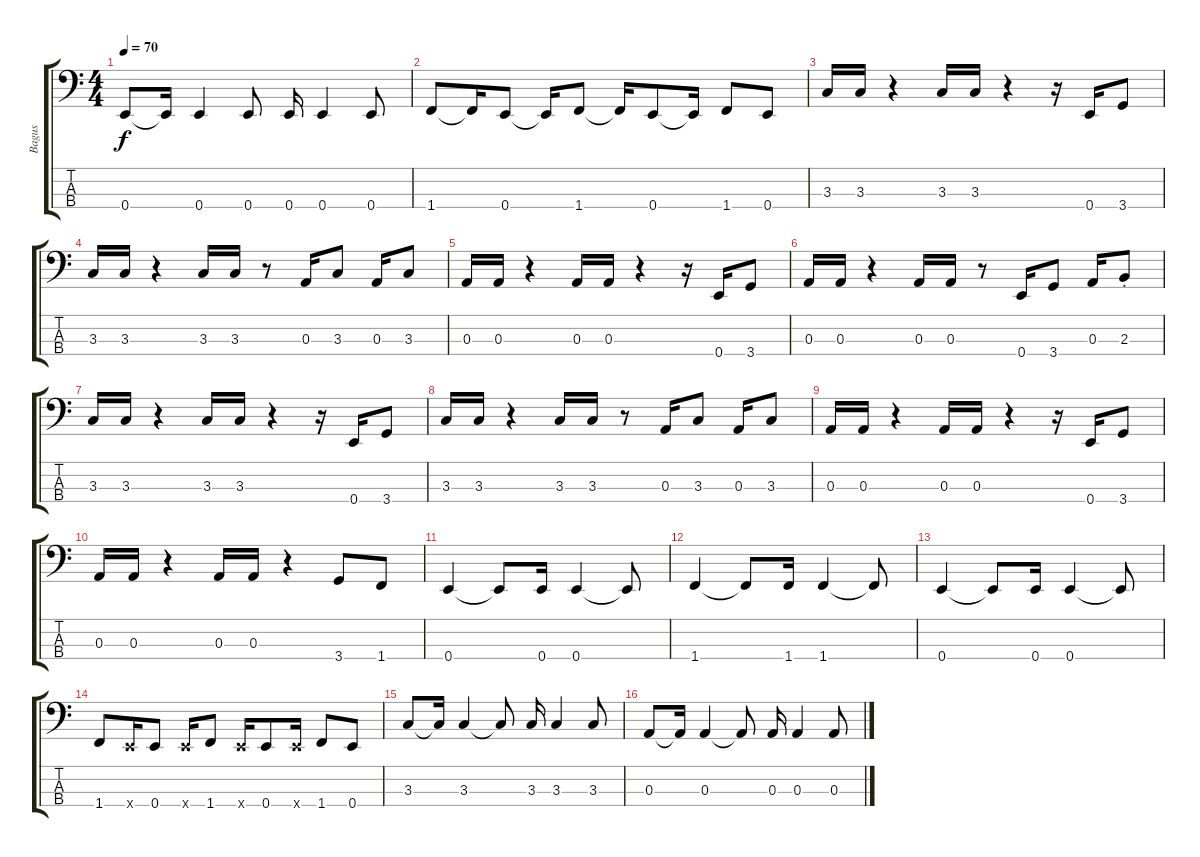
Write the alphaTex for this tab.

\track ("Bagus" "Bagus") {instrument electricbasspick}
\staff {score tabs}
\tuning (G2 D2 A1 E1) {hide}
\ts (4 4)
\tempo 70
\clef f4
\ks c
0.4.8{dy f} 0.4{t}.16 0.4.4 0.4.8 0.4.16 0.4.4 0.4.8 |
1.4.8 1.4{t}.16 0.4.8 0.4{t}.16 1.4.8 1.4{t}.16 0.4.8 0.4{t}.16 1.4.8 0.4.8 |
3.3.16 3.3.16 r.4 3.3.16 3.3.16 r.4 r.16 0.4.16 3.4.8 |
3.3.16 3.3.16 r.4 3.3.16 3.3.16 r.8 0.3.16 3.3.8 0.3.16 3.3.8 |
0.3.16 0.3.16 r.4 0.3.16 0.3.16 r.4 r.16 0.4.16 3.4.8 |
0.3.16 0.3.16 r.4 0.3.16 0.3.16 r.8 0.4.16 3.4.8 0.3.16 2.3{st}.8 |
3.3.16 3.3.16 r.4 3.3.16 3.3.16 r.4 r.16 0.4.16 3.4.8 |
3.3.16 3.3.16 r.4 3.3.16 3.3.16 r.8 0.3.16 3.3.8 0.3.16 3.3.8 |
0.3.16 0.3.16 r.4 0.3.16 0.3.16 r.4 r.16 0.4.16 3.4.8 |
0.3.16 0.3.16 r.4 0.3.16 0.3.16 r.4 3.4.8 1.4.8 |
0.4.4 0.4{t}.8 0.4.16 0.4.4 0.4{t}.8 |
1.4.4 1.4{t}.8 1.4.16 1.4.4 1.4{t}.8 |
0.4.4 0.4{t}.8 0.4.16 0.4.4 0.4{t}.8 |
1.4.8 0.4{x}.16 0.4.8 0.4{x}.16 1.4.8 0.4{x}.16 0.4.8 0.4{x}.16 1.4.8 0.4.8 |
3.3.8 3.3{t}.16 3.3.4 3.3{t}.8 3.3.16 3.3.4 3.3.8 |
0.3.8 0.3{t}.16 0.3.4 0.3{t}.8 0.3.16 0.3.4 0.3.8
